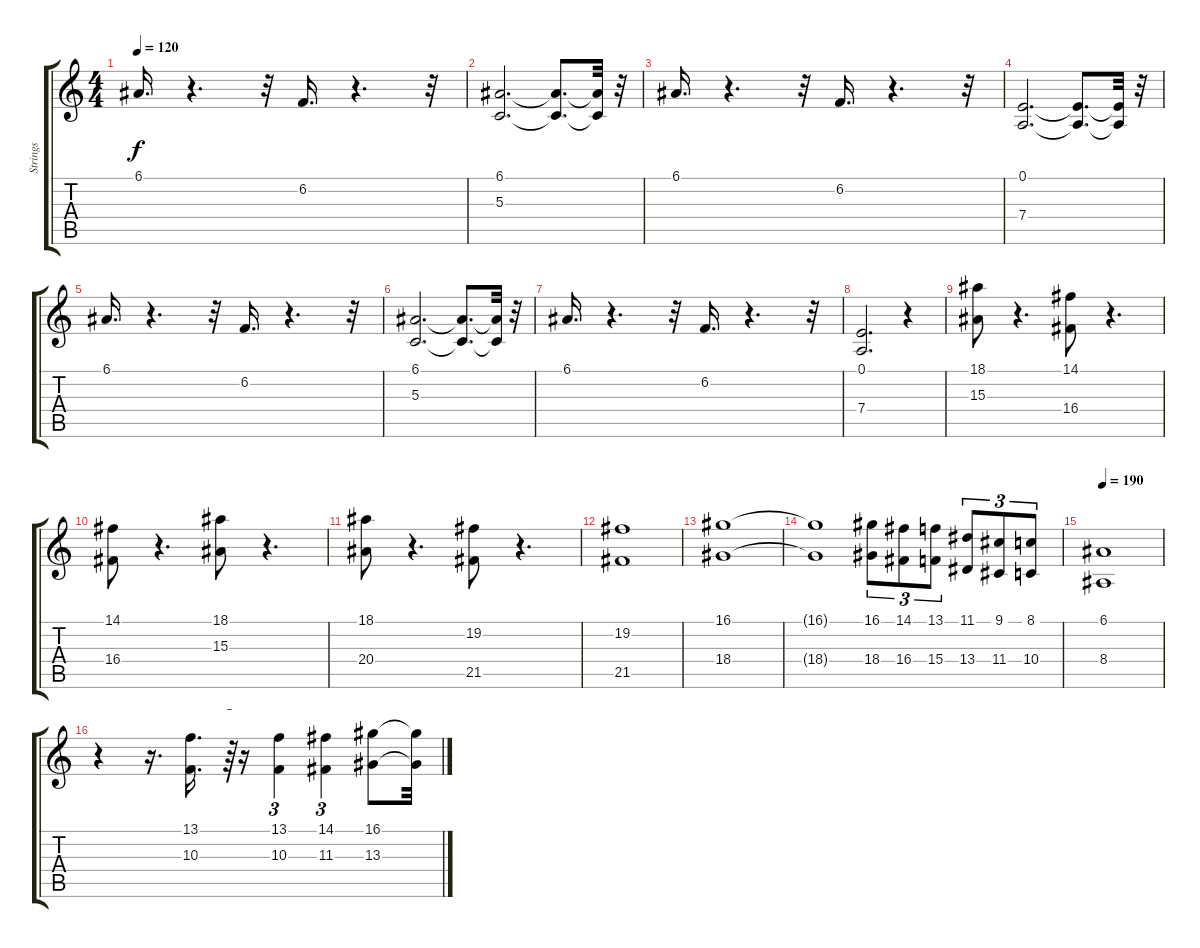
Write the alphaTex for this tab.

\track ("Strings" "Strings") {instrument stringensemble1}
\staff {score tabs}
\tuning (E4 B3 G3 D3 A2 E2) {hide}
\ts (4 4)
\tempo 120
\tempo 180
\tempo 120
\clef g2
\ks c
6.1.16{d dy f instrument stringensemble1} r.4{d} r.32 6.2.16{d} r.4{d} r.32 |
(6.1 5.3).2{d} (6.1{t} 5.3{t}).8{d} (6.1{t} 5.3{t}).32 r.32 |
6.1.16{d} r.4{d} r.32 6.2.16{d} r.4{d} r.32 |
(0.1 7.4).2{d} (0.1{t} 7.4{t}).8{d} (0.1{t} 7.4{t}).32 r.32 |
6.1.16{d} r.4{d} r.32 6.2.16{d} r.4{d} r.32 |
(6.1 5.3).2{d} (6.1{t} 5.3{t}).8{d} (6.1{t} 5.3{t}).32 r.32 |
6.1.16{d} r.4{d} r.32 6.2.16{d} r.4{d} r.32 |
(0.1 7.4).2{d} r.4 |
(18.1 15.3).8{volume 14} r.4{d} (14.1 16.4).8 r.4{d} |
(14.1 16.4).8 r.4{d} (18.1 15.3).8 r.4{d} |
(18.1 20.4).8 r.4{d} (19.2 21.5).8 r.4{d} |
(19.2 21.5).1 |
(16.1 18.4).1 |
(16.1{t} 18.4{t}).1 (16.1 18.4).8{tu (3 2)} (14.1 16.4).8{tu (3 2)} (13.1 15.4).8{tu (3 2)} (11.1 13.4).8{tu (3 2)} (9.1 11.4).8{tu (3 2)} (8.1 10.4).8{tu (3 2)} |
\tempo 190
(6.1 8.4).1{volume 11} |
r.4 r.16{d} (13.1 10.3).16{d} r.64{tu (3 2)} r.16 (13.1 10.3).4{tu (3 2)} (14.1 11.3).4{tu (3 2)} (16.1 13.3).8 (16.1{t} 13.3{t}).32
